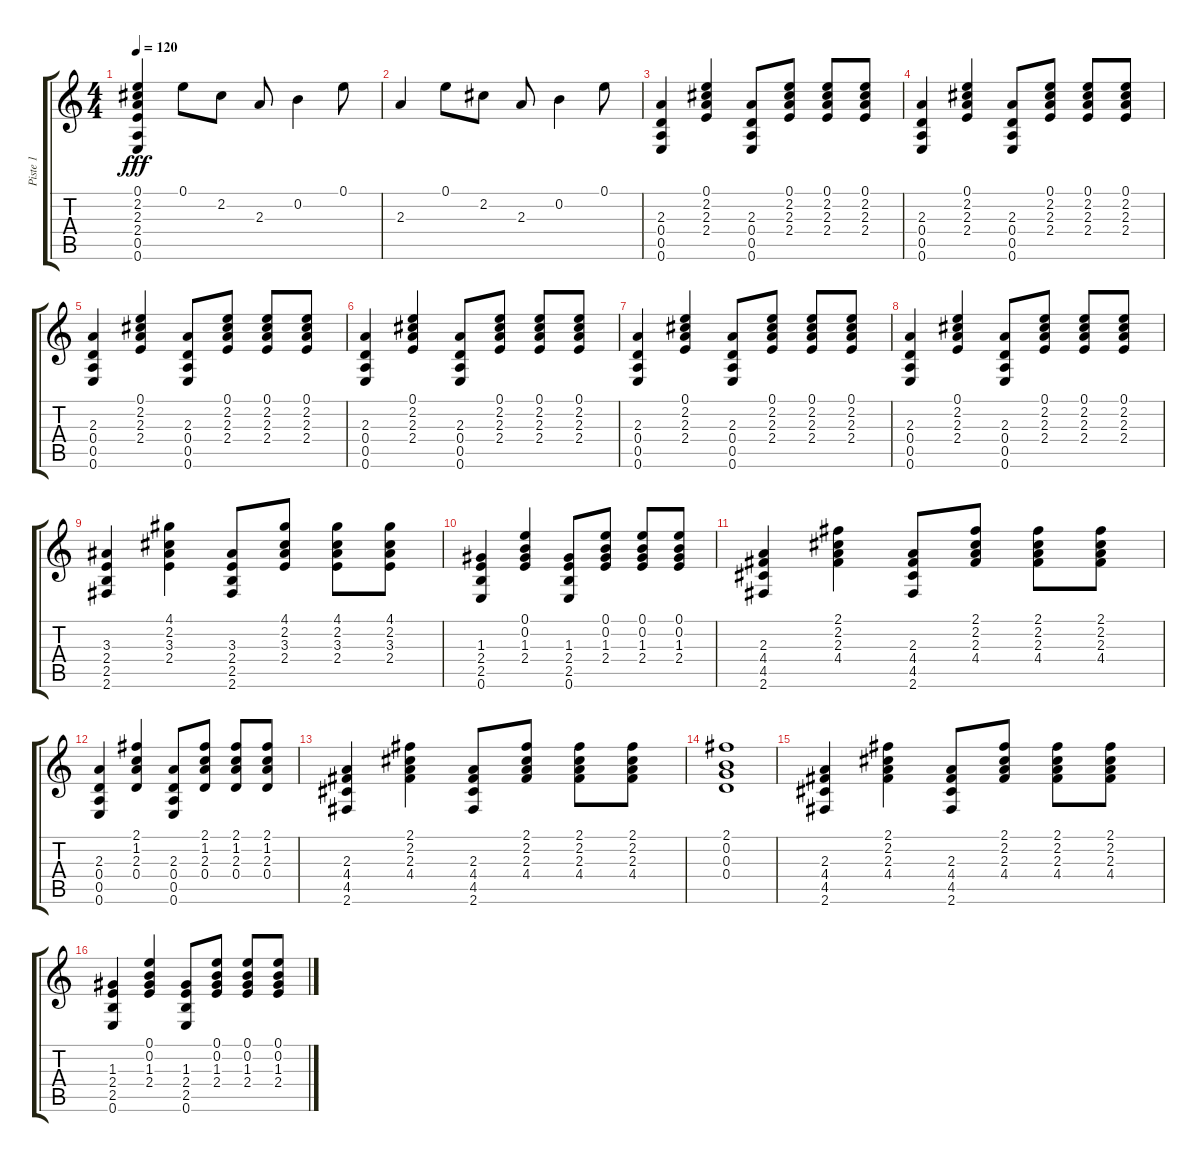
\track ("Piste 1" "Piste 1") {instrument acousticguitarnylon}
\staff {score tabs}
\tuning (E4 B3 G3 D3 A2 E2) {hide}
\ts (4 4)
\tempo 120
\clef g2
\ks c
(0.1 2.2 2.3 2.4 0.5 0.6).4{dy fff} 0.1.8 2.2.8 2.3.8 0.2.4 0.1.8 |
2.3.4 0.1.8 2.2.8 2.3.8 0.2.4 0.1.8 |
(2.3 0.4 0.5 0.6).4 (0.1 2.2 2.3 2.4).4 (2.3 0.4 0.5 0.6).8 (0.1 2.2 2.3 2.4).8 (0.1 2.2 2.3 2.4).8 (0.1 2.2 2.3 2.4).8 |
(2.3 0.4 0.5 0.6).4 (0.1 2.2 2.3 2.4).4 (2.3 0.4 0.5 0.6).8 (0.1 2.2 2.3 2.4).8 (0.1 2.2 2.3 2.4).8 (0.1 2.2 2.3 2.4).8 |
(2.3 0.4 0.5 0.6).4 (0.1 2.2 2.3 2.4).4 (2.3 0.4 0.5 0.6).8 (0.1 2.2 2.3 2.4).8 (0.1 2.2 2.3 2.4).8 (0.1 2.2 2.3 2.4).8 |
(2.3 0.4 0.5 0.6).4 (0.1 2.2 2.3 2.4).4 (2.3 0.4 0.5 0.6).8 (0.1 2.2 2.3 2.4).8 (0.1 2.2 2.3 2.4).8 (0.1 2.2 2.3 2.4).8 |
(2.3 0.4 0.5 0.6).4 (0.1 2.2 2.3 2.4).4 (2.3 0.4 0.5 0.6).8 (0.1 2.2 2.3 2.4).8 (0.1 2.2 2.3 2.4).8 (0.1 2.2 2.3 2.4).8 |
(2.3 0.4 0.5 0.6).4 (0.1 2.2 2.3 2.4).4 (2.3 0.4 0.5 0.6).8 (0.1 2.2 2.3 2.4).8 (0.1 2.2 2.3 2.4).8 (0.1 2.2 2.3 2.4).8 |
(3.3 2.4 2.5 2.6).4 (4.1 2.2 3.3 2.4).4 (3.3 2.4 2.5 2.6).8 (4.1 2.2 3.3 2.4).8 (4.1 2.2 3.3 2.4).8 (4.1 2.2 3.3 2.4).8 |
(1.3 2.4 2.5 0.6).4 (0.1 0.2 1.3 2.4).4 (1.3 2.4 2.5 0.6).8 (0.1 0.2 1.3 2.4).8 (0.1 0.2 1.3 2.4).8 (0.1 0.2 1.3 2.4).8 |
(2.3 4.4 4.5 2.6).4 (2.1 2.2 2.3 4.4).4 (2.3 4.4 4.5 2.6).8 (2.1 2.2 2.3 4.4).8 (2.1 2.2 2.3 4.4).8 (2.1 2.2 2.3 4.4).8 |
(2.3 0.4 0.5 0.6).4 (2.1 1.2 2.3 0.4).4 (2.3 0.4 0.5 0.6).8 (2.1 1.2 2.3 0.4).8 (2.1 1.2 2.3 0.4).8 (2.1 1.2 2.3 0.4).8 |
(2.3 4.4 4.5 2.6).4 (2.1 2.2 2.3 4.4).4 (2.3 4.4 4.5 2.6).8 (2.1 2.2 2.3 4.4).8 (2.1 2.2 2.3 4.4).8 (2.1 2.2 2.3 4.4).8 |
(2.1 0.2 0.3 0.4).1 |
(2.3 4.4 4.5 2.6).4 (2.1 2.2 2.3 4.4).4 (2.3 4.4 4.5 2.6).8 (2.1 2.2 2.3 4.4).8 (2.1 2.2 2.3 4.4).8 (2.1 2.2 2.3 4.4).8 |
(1.3 2.4 2.5 0.6).4 (0.1 0.2 1.3 2.4).4 (1.3 2.4 2.5 0.6).8 (0.1 0.2 1.3 2.4).8 (0.1 0.2 1.3 2.4).8 (0.1 0.2 1.3 2.4).8
